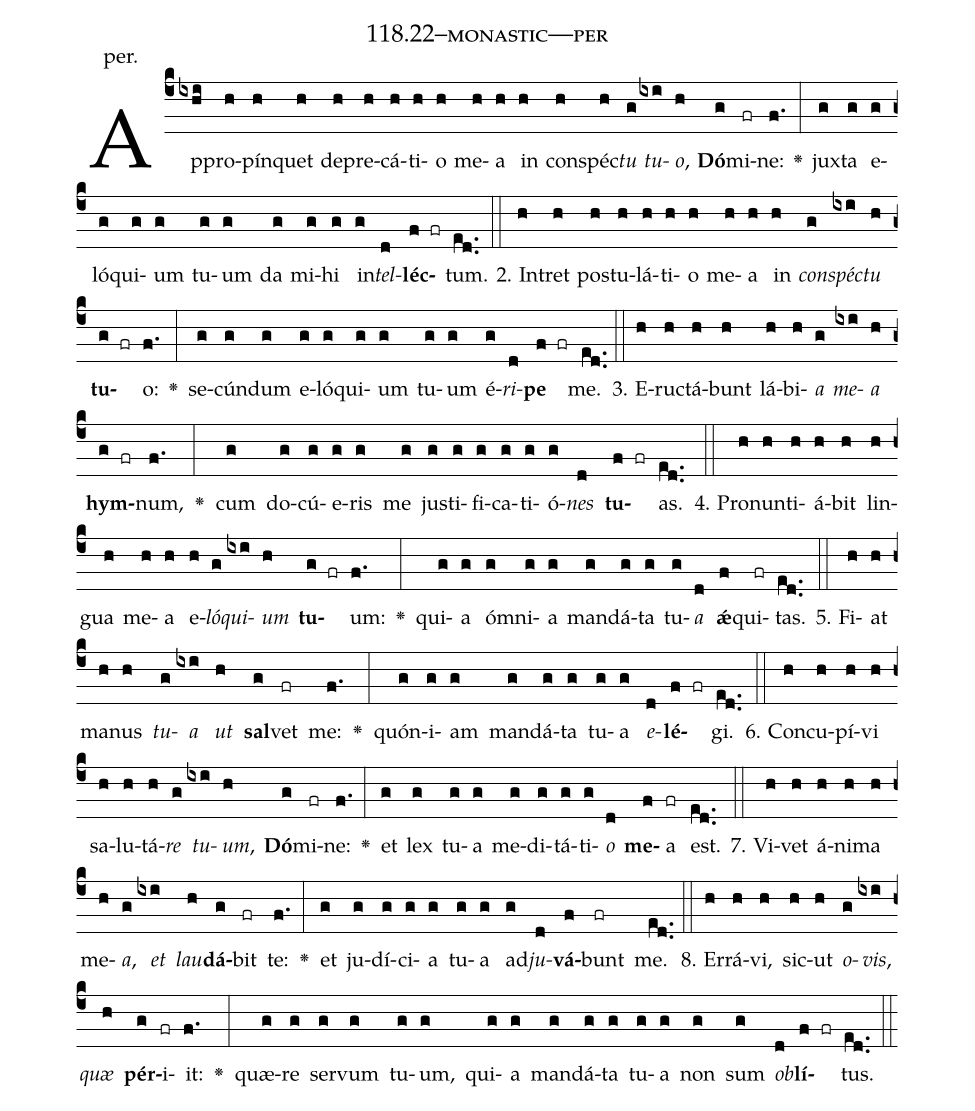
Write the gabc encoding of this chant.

name: 118.22--monastic---per;
annotation: per.;
%%
(c4)Ap(ixhi)pro(h)pín(h)quet(h) de(h)pre(h)cá(h)ti(h)o(h) me(h)a(h) in(h) con(h)spéc(h)<i>tu</i>(g) <i>tu</i>(ixi)<i>o</i>,(h) <b>Dó</b>(g)mi(fr)ne:(f.) <v>\greheightstar</v>(:) jux(g)ta(g) e(g)ló(g)qui(g)um(g) tu(g)um(g) da(g) mi(g)hi(g) in(g)<i>tel</i>(d)<b>léc</b>(f fr)tum.(ed..) (::)
2. In(h)tret(h) pos(h)tu(h)lá(h)ti(h)o(h) me(h)a(h) in(h) <i>con</i>(g)<i>spéc</i>(ixi)<i>tu</i>(h) <b>tu</b>(g fr)o:(f.) <v>\greheightstar</v>(:) se(g)cún(g)dum(g) e(g)ló(g)qui(g)um(g) tu(g)um(g) é(g)<i>ri</i>(d)<b>pe</b>(f fr) me.(ed..) (::)
3. E(h)ruc(h)tá(h)bunt(h) lá(h)bi(h)<i>a</i>(g) <i>me</i>(ixi)<i>a</i>(h) <b>hym</b>(g fr)num,(f.) <v>\greheightstar</v>(:) cum(g) do(g)cú(g)e(g)ris(g) me(g) jus(g)ti(g)fi(g)ca(g)ti(g)ó(g)<i>nes</i>(d) <b>tu</b>(f fr)as.(ed..) (::)
4. Pro(h)nun(h)ti(h)á(h)bit(h) lin(h)gua(h) me(h)a(h) e(h)<i>ló</i>(g)<i>qui</i>(ixi)<i>um</i>(h) <b>tu</b>(g fr)um:(f.) <v>\greheightstar</v>(:) qui(g)a(g) óm(g)ni(g)a(g) man(g)dá(g)ta(g) tu(g)<i>a</i>(d) <b>ǽ</b>(f)qui(fr)tas.(ed..) (::)
5. Fi(h)at(h) ma(h)nus(h) <i>tu</i>(g)<i>a</i>(ixi) <i>ut</i>(h) <b>sal</b>(g)vet(fr) me:(f.) <v>\greheightstar</v>(:) quón(g)i(g)am(g) man(g)dá(g)ta(g) tu(g)a(g) <i>e</i>(d)<b>lé</b>(f fr)gi.(ed..) (::)
6. Con(h)cu(h)pí(h)vi(h) sa(h)lu(h)tá(h)<i>re</i>(g) <i>tu</i>(ixi)<i>um</i>,(h) <b>Dó</b>(g)mi(fr)ne:(f.) <v>\greheightstar</v>(:) et(g) lex(g) tu(g)a(g) me(g)di(g)tá(g)ti(g)<i>o</i>(d) <b>me</b>(f)a(fr) est.(ed..) (::)
7. Vi(h)vet(h) á(h)ni(h)ma(h) me(h)<i>a</i>,(g) <i>et</i>(ixi) <i>lau</i>(h)<b>dá</b>(g)bit(fr) te:(f.) <v>\greheightstar</v>(:) et(g) ju(g)dí(g)ci(g)a(g) tu(g)a(g) ad(g)<i>ju</i>(d)<b>vá</b>(f)bunt(fr) me.(ed..) (::)
8. Er(h)rá(h)vi,(h) sic(h)ut(h) <i>o</i>(g)<i>vis</i>,(ixi) <i>quæ</i>(h) <b>pér</b>(g)i(fr)it:(f.) <v>\greheightstar</v>(:) quæ(g)re(g) ser(g)vum(g) tu(g)um,(g) qui(g)a(g) man(g)dá(g)ta(g) tu(g)a(g) non(g) sum(g) <i>ob</i>(d)<b>lí</b>(f fr)tus.(ed..) (::)
